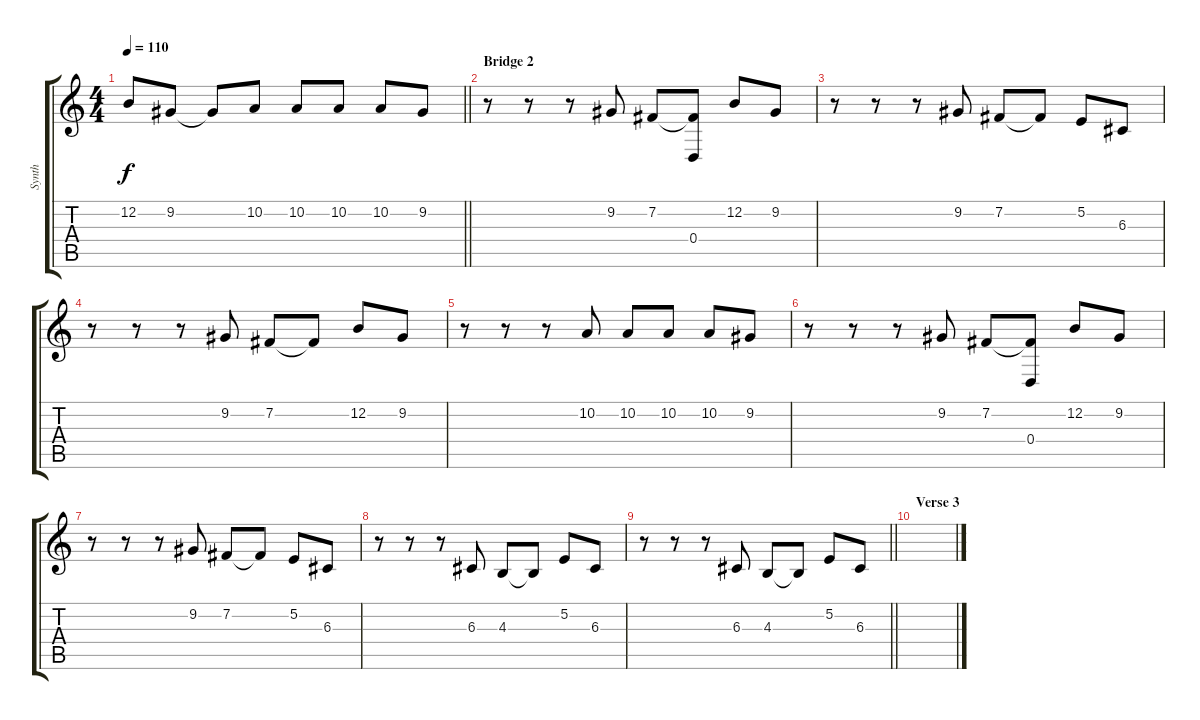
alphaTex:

\track ("Synth" "Synth") {instrument synthbrass1}
\staff {score tabs}
\tuning (E4 B3 G3 D3 A2 E2) {hide}
\ts (4 4)
\tempo 110
\clef g2
\barLineRight lightlight
\ks c
12.2{t}.8{dy f} 9.2.8 9.2{t}.8 10.2.8 10.2.8 10.2.8 10.2.8 9.2.8 |
\section ("" "Bridge 2")
r.8 r.8 r.8 9.2.8 7.2.8 (7.2{t} 0.4).8 12.2.8 9.2.8 |
r.8 r.8 r.8 9.2.8 7.2.8 7.2{t}.8 5.2.8 6.3.8 |
r.8 r.8 r.8 9.2.8 7.2.8 7.2{t}.8 12.2.8 9.2.8 |
r.8 r.8 r.8 10.2.8 10.2.8 10.2.8 10.2.8 9.2.8 |
r.8 r.8 r.8 9.2.8 7.2.8 (7.2{t} 0.4).8 12.2.8 9.2.8 |
r.8 r.8 r.8 9.2.8 7.2.8 7.2{t}.8 5.2.8 6.3.8 |
r.8 r.8 r.8 6.3.8 4.3.8 4.3{t}.8 5.2.8 6.3.8 |
\barLineRight lightlight
r.8 r.8 r.8 6.3.8 4.3.8 4.3{t}.8 5.2.8 6.3.8 |
\section ("" "Verse 3")
